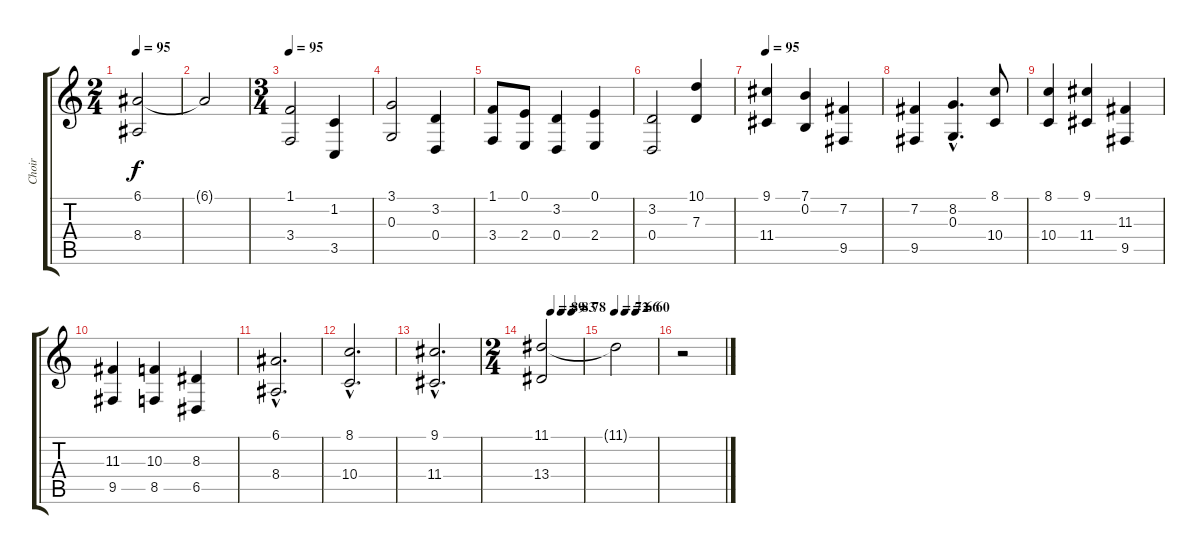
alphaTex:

\track ("Choir" "Choir") {instrument choiraahs}
\staff {score tabs}
\tuning (E4 B3 G3 D3 A2 E2) {hide}
\ts (2 4)
\tempo 95
\clef g2
\ks c
(6.1 8.4).2{dy f} |
6.1{t}.2 |
\ts (3 4)
\tempo 95
(1.1 3.4).2 (1.2 3.5).4 |
(3.1 0.3).2 (3.2 0.4).4 |
(1.1 3.4).8 (0.1 2.4).8 (3.2 0.4).4 (0.1 2.4).4 |
(3.2 0.4).2 (10.1 7.3).4 |
\tempo 95
(9.1 11.4).4 (7.1 0.2).4 (7.2 9.5).4 |
(7.2 9.5).4 (8.2{hac} 0.3{hac}).4{d} (8.1 10.4).8 |
(8.1 10.4).4 (9.1 11.4).4 (11.3 9.5).4 |
(11.3 9.5).4 (10.3 8.5).4 (8.3 6.5).4 |
(6.1{hac} 8.4{hac}).2{d} |
(8.1{hac} 10.4{hac}).2{d} |
(9.1{hac} 11.4{hac}).2{d} |
\ts (2 4)
\tempo (89 0.25)
\tempo (83 0.5)
\tempo (78 0.75)
(11.1 13.4).2 |
\tempo 72
\tempo (66 0.25)
\tempo (60 0.5)
11.1{t}.2 |
r.2
